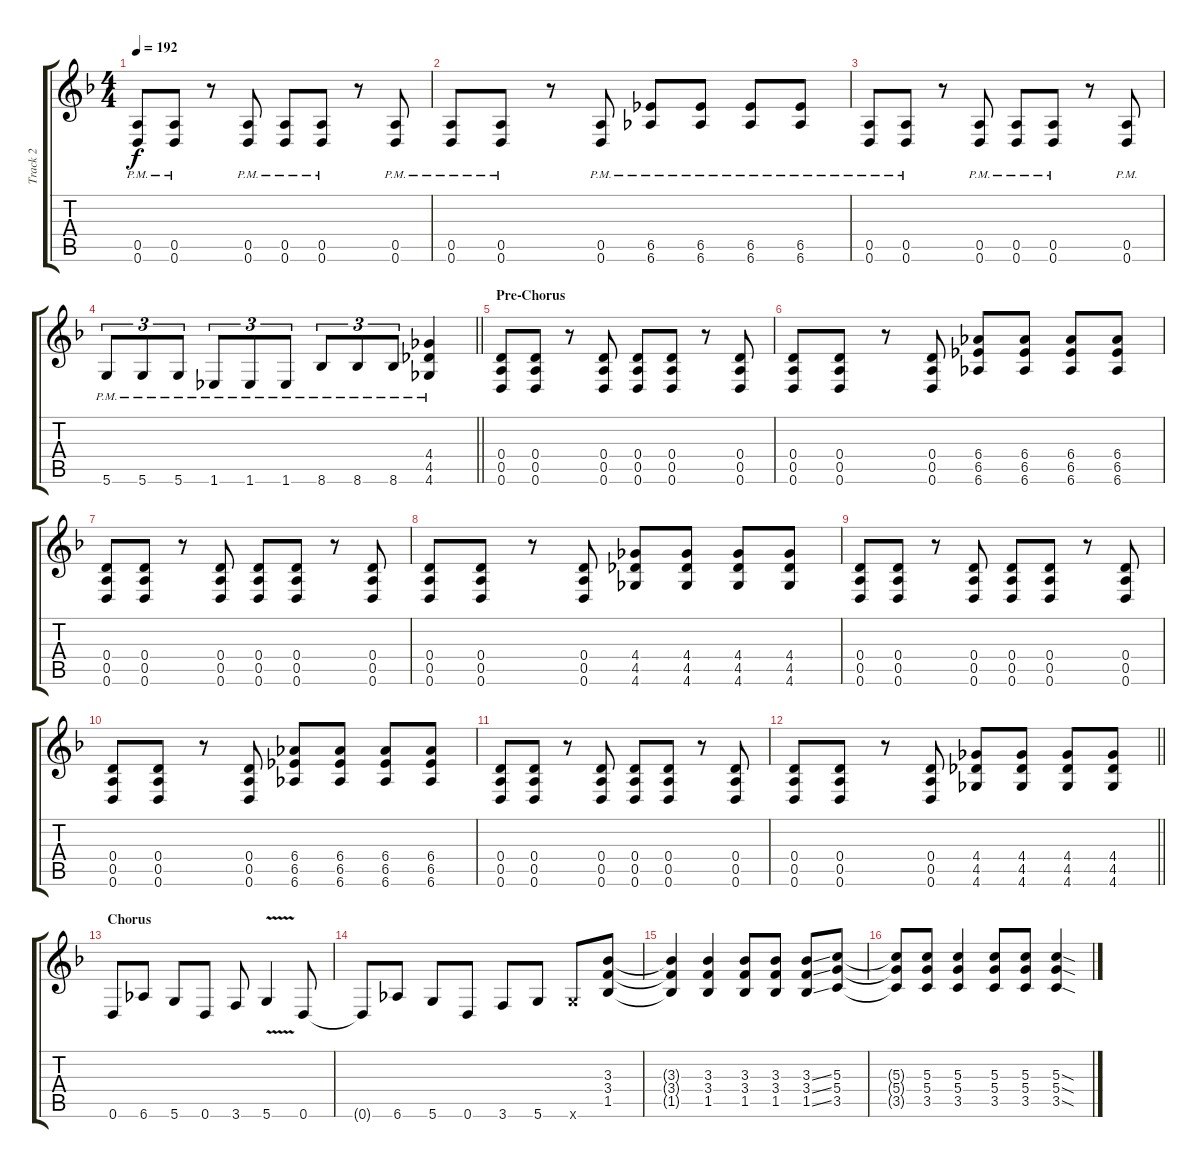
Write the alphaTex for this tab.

\track ("Track 2" "Track 2") {instrument distortionguitar}
\staff {score tabs}
\tuning (E4 B3 G3 D3 A2 D2) {hide}
\ts (4 4)
\tempo 192
\clef g2
\ks f
(0.5{pm} 0.6{pm}).8{dy f} (0.5{pm} 0.6{pm}).8 r.8 (0.5{pm} 0.6{pm}).8 (0.5{pm} 0.6{pm}).8 (0.5{pm} 0.6{pm}).8 r.8 (0.5{pm} 0.6{pm}).8 |
(0.5{pm} 0.6{pm}).8 (0.5{pm} 0.6{pm}).8 r.8 (0.5{pm} 0.6{pm}).8 (6.5{pm} 6.6{pm}).8 (6.5{pm} 6.6{pm}).8 (6.5{pm} 6.6{pm}).8 (6.5{pm} 6.6{pm}).8 |
(0.5 0.6{pm}).8 (0.5 0.6{pm}).8 r.8 (0.5 0.6{pm}).8 (0.5 0.6{pm}).8 (0.5 0.6{pm}).8 r.8 (0.5 0.6{pm}).8 |
\barLineRight lightlight
5.6{pm}.8{tu (3 2)} 5.6{pm}.8{tu (3 2)} 5.6{pm}.8{tu (3 2)} 1.6{pm}.8{tu (3 2)} 1.6{pm}.8{tu (3 2)} 1.6{pm}.8{tu (3 2)} 8.6{pm}.8{tu (3 2)} 8.6{pm}.8{tu (3 2)} 8.6{pm}.8{tu (3 2)} (4.4{pm} 4.5{pm} 4.6{pm}).4 |
\section ("" "Pre-Chorus")
(0.4 0.5 0.6).8 (0.4 0.5 0.6).8 r.8 (0.4 0.5 0.6).8 (0.4 0.5 0.6).8 (0.4 0.5 0.6).8 r.8 (0.4 0.5 0.6).8 |
(0.4 0.5 0.6).8 (0.4 0.5 0.6).8 r.8 (0.4 0.5 0.6).8 (6.4 6.5 6.6).8 (6.4 6.5 6.6).8 (6.4 6.5 6.6).8 (6.4 6.5 6.6).8 |
(0.4 0.5 0.6).8 (0.4 0.5 0.6).8 r.8 (0.4 0.5 0.6).8 (0.4 0.5 0.6).8 (0.4 0.5 0.6).8 r.8 (0.4 0.5 0.6).8 |
(0.4 0.5 0.6).8 (0.4 0.5 0.6).8 r.8 (0.4 0.5 0.6).8 (4.4 4.5 4.6).8 (4.4 4.5 4.6).8 (4.4 4.5 4.6).8 (4.4 4.5 4.6).8 |
(0.4 0.5 0.6).8 (0.4 0.5 0.6).8 r.8 (0.4 0.5 0.6).8 (0.4 0.5 0.6).8 (0.4 0.5 0.6).8 r.8 (0.4 0.5 0.6).8 |
(0.4 0.5 0.6).8 (0.4 0.5 0.6).8 r.8 (0.4 0.5 0.6).8 (6.4 6.5 6.6).8 (6.4 6.5 6.6).8 (6.4 6.5 6.6).8 (6.4 6.5 6.6).8 |
(0.4 0.5 0.6).8 (0.4 0.5 0.6).8 r.8 (0.4 0.5 0.6).8 (0.4 0.5 0.6).8 (0.4 0.5 0.6).8 r.8 (0.4 0.5 0.6).8 |
\barLineRight lightlight
(0.4 0.5 0.6).8 (0.4 0.5 0.6).8 r.8 (0.4 0.5 0.6).8 (4.4 4.5 4.6).8 (4.4 4.5 4.6).8 (4.4 4.5 4.6).8 (4.4 4.5 4.6).8 |
\section ("" "Chorus")
0.6.8 6.6.8 5.6.8 0.6.8 3.6.8 5.6{v}.4 0.6.8 |
0.6{t}.8 6.6.8 5.6.8 0.6.8 3.6.8 5.6.8 5.6{x}.8 (3.3 3.4 1.5).8 |
(3.3{t} 3.4{t} 1.5{t}).4 (3.3 3.4 1.5).4 (3.3 3.4 1.5).8 (3.3 3.4 1.5).8 (3.3{ss} 3.4{ss} 1.5{ss}).8 (5.3 5.4 3.5).8 |
(5.3{t} 5.4{t} 3.5{t}).8 (5.3 5.4 3.5).8 (5.3 5.4 3.5).4 (5.3 5.4 3.5).8 (5.3 5.4 3.5).8 (5.3{sod} 5.4{sod} 3.5{sod}).4
